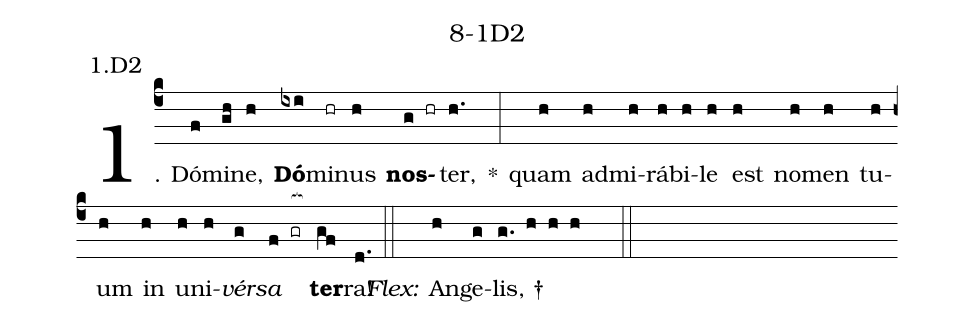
name: 8-1D2;
annotation: 1.D2;
%%
(c4)1. Dó(f)mi(gh)ne,(h) <b>Dó</b>(ixi)mi(hr)nus(h) <b>nos</b>(g hr)ter,(h.) *(:) quam(h) ad(h)mi(h)rá(h)bi(h)le(h) est(h) no(h)men(h) tu(h)um(h) in(h) u(h)ni(h)<i>vér</i>(g)<i>sa</i>(f gr[ocb:1{]) <b>ter</b>(gf[ocb:0}])ra!(d.) (::)
<i>Flex:</i>()  An(h)ge(g)lis, †(g. h h h  ::)
